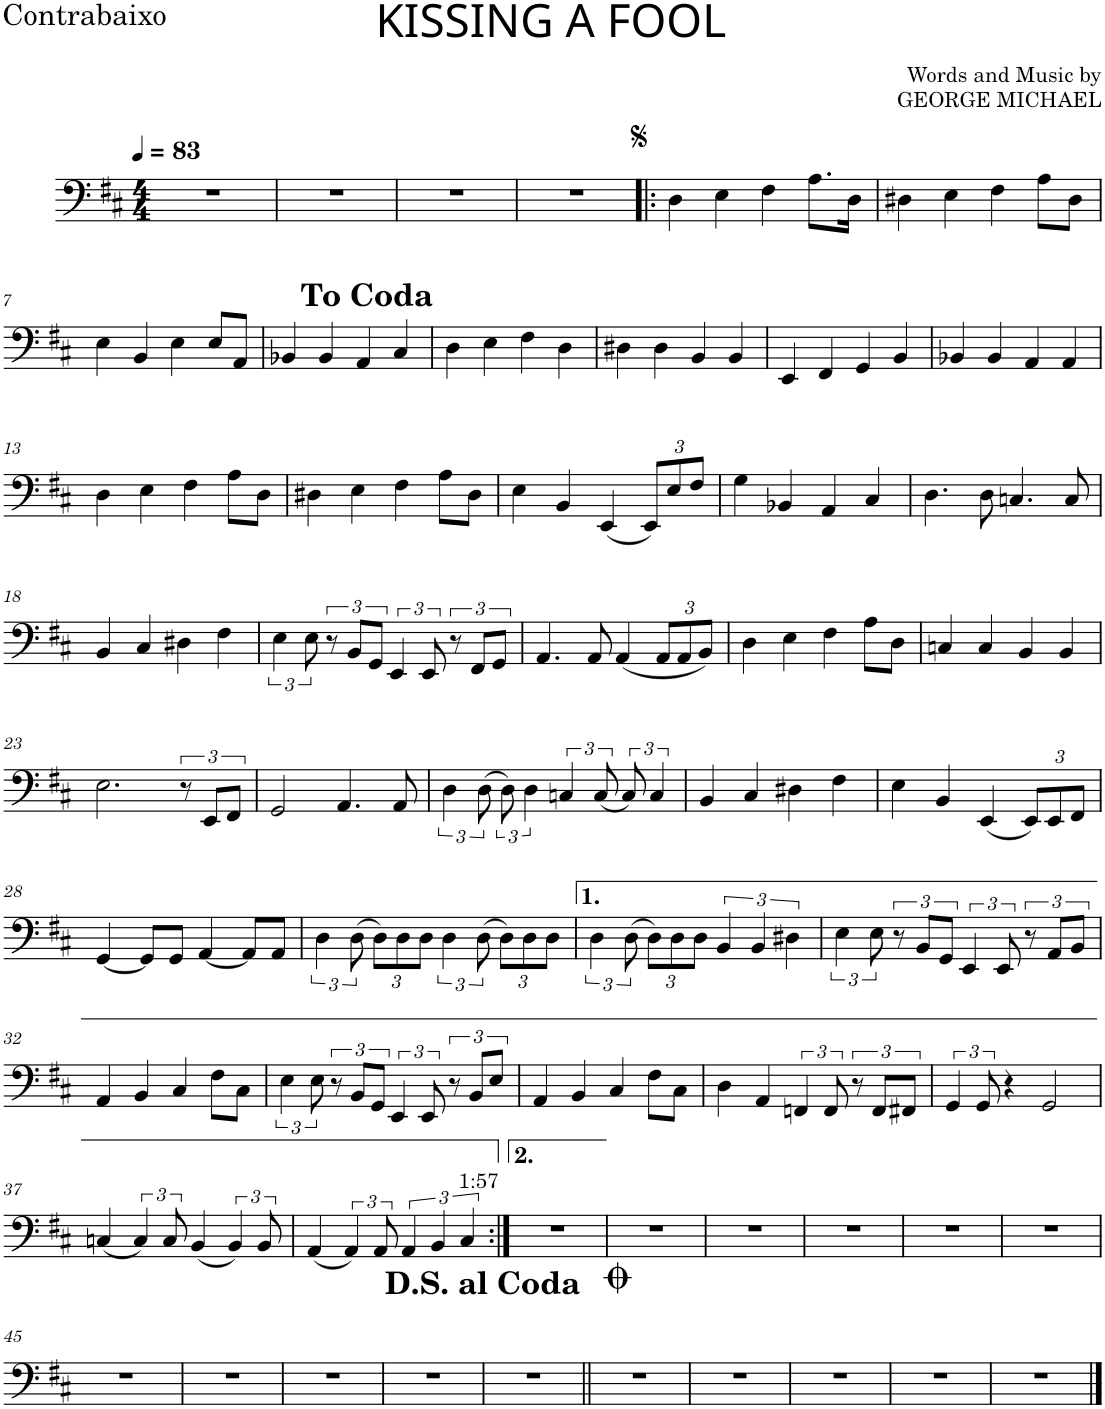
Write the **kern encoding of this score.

**kern
*part1
*staff1
*I"Contrabaixo
*I'Contb.
*clefF4
*Trd7c12
*k[f#c#]
*M4/4
*MM83
=1
1r
=2
1r
=3
1r
=4
1r
=5!|:
4D\
4E\
4F#\
8.A\L
16D\Jk
=6
4D#X\
4E\
4F#\
8A\L
8D#\J
!!LO:LB:g=z
=7
4E\
4BB/
4E\
8E/L
8AA/J
=8
4BB-X/
4BB-/
4AA/
4C#/
=9
4D\
4E\
4F#\
4D\
!LO:TX:a:t=<b><font size="15"/>To Coda</b>
=10
4D#X\
4D#\
4BB/
4BB/
=11
4EE/
4FF#/
4GG/
4BB/
=12
4BB-X/
4BB-/
4AA/
4AA/
!!LO:LB:g=z
=13
4D\
4E\
4F#\
8A\L
8D\J
=14
4D#X\
4E\
4F#\
8A\L
8D#\J
=15
4E\
4BB/
(4EE/
*Xbrackettup
12EE/L)
12E/
12F#/J
=16
4G\
4BB-X/
4AA/
4C#/
=17
4.D\
8D\
4.Cn/
8C/
!!LO:LB:g=z
=18
4BB/
4C#/
4D#X\
4F#\
=19
*brackettup
6E\
12E\
12r
12BB/L
12GG/J
6EE/
12EE/
12r
12FF#/L
12GG/J
=20
4.AA/
8AA/
(4AA/
*Xbrackettup
12AA/L
12AA/
12BB/J)
=21
4D\
4E\
4F#\
8A\L
8D\J
=22
4Cn/
4C/
4BB/
4BB/
!!LO:LB:g=z
=23
2.E\
*brackettup
12r
12EE/L
12FF#/J
=24
2GG/
4.AA/
8AA/
=25
6D\
(12D\
12D\)
6D\
6Cn/
(12C/
12C/)
6C/
=26
4BB/
4C#/
4D#X\
4F#\
=27
4E\
4BB/
(4EE/
*Xbrackettup
12EE/L)
12EE/
12FF#/J
!!LO:LB:g=z
=28
[4GG/
8GG/L]
8GG/J
[4AA/
8AA/L]
8AA/J
=29
*brackettup
6D\
(12D\
*Xbrackettup
12D\L)
12D\
12D\J
*brackettup
6D\
(12D\
*Xbrackettup
12D\L)
12D\
12D\J
=30
*brackettup
6D\
(12D\
*Xbrackettup
12D\L)
12D\
12D\J
*brackettup
6BB/
6BB/
6D#X\
=31
6E\
12E\
12r
12BB/L
12GG/J
6EE/
12EE/
12r
12AA/L
12BB/J
!!LO:LB:g=z
=32
4AA/
4BB/
4C#/
8F#\L
8C#\J
=33
6E\
12E\
12r
12BB/L
12GG/J
6EE/
12EE/
12r
12BB/L
12E/J
=34
4AA/
4BB/
4C#/
8F#\L
8C#\J
=35
4D\
4AA/
6FFn/
12FF/
12r
12FF/L
12FF#X/J
=36
6GG/
12GG/
4r
2GG/
!!LO:LB:g=z
=37
(4Cn/
6C/)
12C/
(4BB/
6BB/)
12BB/
=38
(4AA/
6AA/)
12AA/
6AA/
6BB/
!LO:TX:a:t=1&colon;57
6C#/
=39:|!
1r
=40
1r
=41
1r
=42
1r
=43
1r
=44
1r
!!LO:LB:g=z
=45
1r
=46
1r
=47
1r
=48
1r
=49
1r
!LO:TX:a:t=<b><font size="15"/>D.S. al Coda</b>
=50||
1r
=51
1r
=52
1r
=53
1r
=54
1r
==
*-
